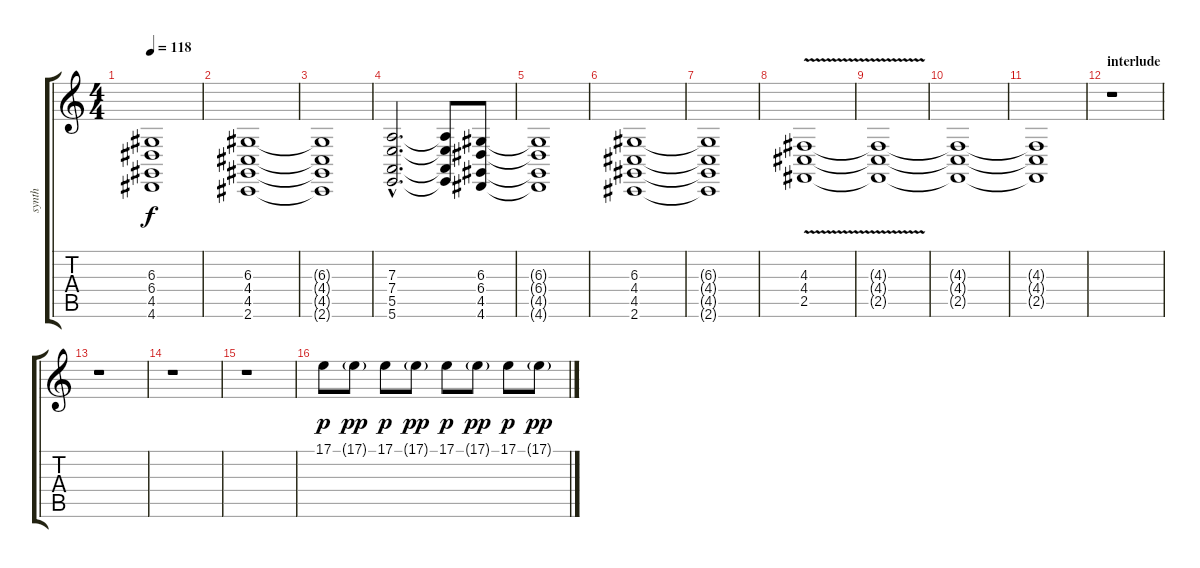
\track ("synth" "synth") {instrument vibraphone}
\staff {score tabs}
\tuning (B3 Gb3 D3 A2 E2 B1) {hide}
\ts (4 4)
\tempo 118
\clef g2
\ks c
(6.3{t} 6.4{t} 4.5{t} 4.6{t}).1{dy f} |
(6.3 4.4 4.5 2.6).1 |
(6.3{t} 4.4{t} 4.5{t} 2.6{t}).1 |
(7.3{hac} 7.4{hac} 5.5{hac} 5.6{hac}).2{d} (7.3{t} 7.4{t} 5.5{t} 5.6{t}).8 (6.3 6.4 4.5 4.6).8 |
(6.3{t} 6.4{t} 4.5{t} 4.6{t}).1 |
(6.3 4.4 4.5 2.6).1 |
(6.3{t} 4.4{t} 4.5{t} 2.6{t}).1 |
(4.3{v} 4.4{v} 2.5{v}).1 |
(4.3{t} 4.4{t} 2.5{t}).1 |
(4.3{t} 4.4{t} 2.5{t}).1 |
(4.3{t} 4.4{t} 2.5{t}).1 |
\section ("" "interlude")
r.1 |
r.1 |
r.1 |
r.1 |
17.1.8{dy p instrument gunshot} 17.1{g}.8{dy pp} 17.1.8{dy p} 17.1{g}.8{dy pp} 17.1.8{dy p} 17.1{g}.8{dy pp} 17.1.8{dy p} 17.1{g}.8{dy pp}
